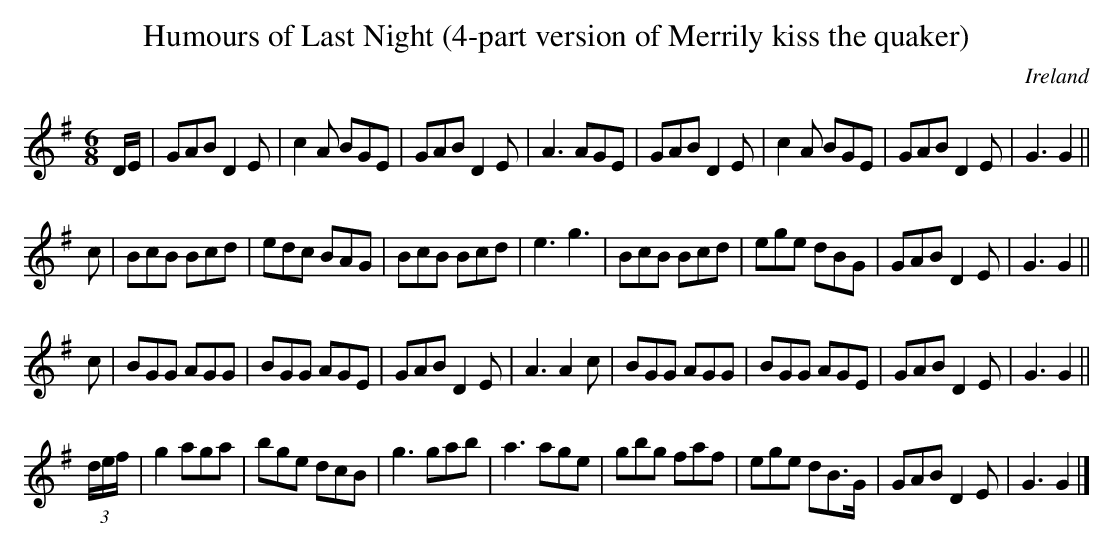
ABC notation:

X:1
T:Humours of Last Night (4-part version of Merrily kiss the quaker)
M:6/8
O:Ireland
K:G major
D/E/ |\
GAB D2E | c2A BGE | GAB D2E | A3 AGE |\
GAB D2E | c2A BGE | GAB D2E | G3 G2 ||
c |\
BcB Bcd | edc BAG | BcB Bcd | e3 g3 |\
BcB Bcd | ege dBG | GAB D2E | G3 G2 ||
c |\
BGG AGG | BGG AGE | GAB D2E | A3 A2 c |\
BGG AGG | BGG AGE | GAB D2E | G3 G2 ||
(3d/e/f/ |\
g2 aga | bge dcB | g3 gab | a3 age | \
gbg faf | ege dB>G | GAB D2E | G3 G2 |]
